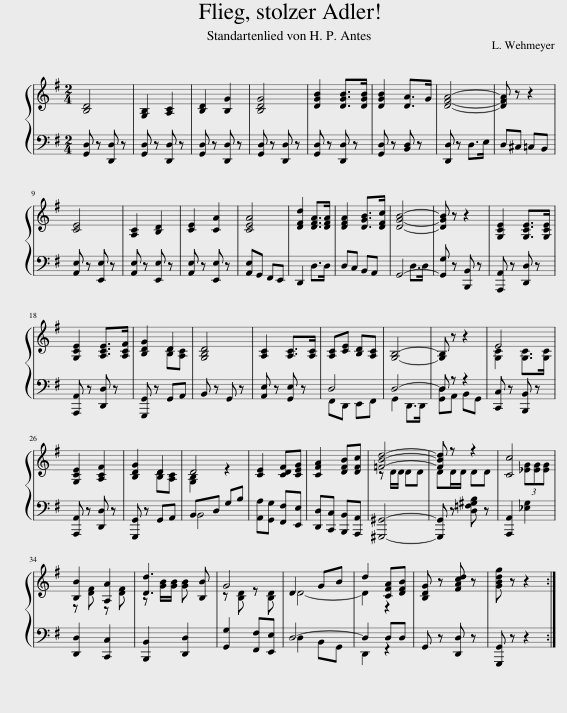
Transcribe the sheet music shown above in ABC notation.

X:1
%%score { ( 1 4 ) | ( 2 3 ) }
L:1/8
M:2/4
I:linebreak $
K:G
V:1 treble
V:4 treble
V:2 bass
V:3 bass
V:1
 [B,D]4 | [G,B,]2 [A,C]2 | [B,D]2 [B,G]2 | [B,DG]4 | [DGB]2 [DGB]>[DGB] | %5
 [DGB]2 [DA]>G | [DFA]4- | [DFA] z z2 |$ [CE]4 | [A,C]2 [B,D]2 | %10
 [CE]2 [CA]2 | [CEA]4 | [DFd]2 [DFA]>[DFA] | [DFA]2 [DGB]>[DFc] | [DGB]4- | %15
 [DGB] z z2 | [G,CE]2 [G,CE]>[G,CE] |$ [G,CE]2 [A,CE]>[A,CF] | [B,DG]2 D2 | [G,B,D]4 | %20
 [A,C]2 [A,C]>[A,C] | [A,C][CE] [B,D][A,C] | [G,B,]4- | [G,B,] z z2 | E4 |$ %25
 [G,CE]2 [A,CF]2 | [B,DG]2 D2 | D4 | [CE]2 [CDF][CEG] | [CFA]2 [DFB][DFc] | %30
 [=FBd]4- | [FBd] z z2 | [Cc]4 |$ [B,B]2 [A,A]2 | [Dd]3 [B,B] | %35
 G4 | D2 GB | d2 [CFA][DFB] | [B,DG] z [FAcd] z | [GBdg] z z2 :| %40
V:2
 [G,,D,] z [D,,D,] z | [G,,D,] z [D,,D,] z | [G,,D,] z [D,,D,] z | [G,,D,] z [D,,D,] z | [G,,D,] z [D,,D,] z | %5
 [G,,D,] z [B,,D,] z | [D,,D,] z D,>E, | D,^C, =C,B,, |$ [A,,E,] z [E,,E,] z | [A,,E,] z [E,,E,] z | %10
 [A,,E,] z [E,,E,] z | [A,,E,]G,, F,,E,, | D,,2 D,>D, | D,C, B,,A,, | G,,4- | %15
 [G,,G,] z [B,,,B,,] z | [A,,,A,,] z [D,,D,] z |$ [A,,,A,,] z [D,,D,] z | [G,,,G,,] z G,,A,, | B,, z G,, z | %20
 [A,,E,] z [G,,E,] z | D,4 | D,4- | D, z z2 | [C,,C,] z [B,,,B,,] z |$ %25
 [A,,,A,,] z [D,,D,] z | [G,,,G,,] z G,,A,, | B,,D, G,B, | [A,,A,][G,,G,] [F,,F,][E,,E,] | [D,,D,][C,,C,] [B,,,B,,][A,,,A,,] | %30
 [^G,,,^G,,]4- | [G,,,G,,] z [D,=F,^G,B,] z | [A,,,A,,]2 [_E,G,]2 |$ [D,,D,]2 [C,,C,]2 | [B,,,B,,]2 [D,,D,]2 | %35
 [G,,G,]2 [F,,F,][E,,E,] | D,4- | D,2 D,D, | G,, z [D,,D,] z | [G,,,G,,] z z2 :| %40
V:3
 x4 | x4 | x4 | x4 | x4 | %5
 x4 | x4 | x4 |$ x4 | x4 | %10
 x4 | x4 | x4 | x4 | x2 D,>D, | %15
 x4 | x4 |$ x4 | x4 | x4 | %20
 x4 | F,,D,, E,,F,, | G,,2 D,,>D,, | [G,,D,]A,, B,,G,, | x4 |$ %25
 x4 | x4 | B,,4 | x4 | x4 | %30
 x4 | x4 | x4 |$ x4 | x4 | %35
 x4 | D,2 B,,G,, | D,,2 z2 | x4 | x4 :| %40
V:4
 x4 | x4 | x4 | x4 | x4 | %5
 x4 | x4 | x4 |$ x4 | x4 | %10
 x4 | x4 | x4 | x4 | x4 | %15
 x4 | x4 |$ x4 | x2 [B,D][A,C] | x4 | %20
 x4 | x4 | x4 | x4 | [G,C]2 [G,C]>[G,C] |$ %25
 x4 | x2 [B,D][A,C] | [G,B,]2 z2 | x4 | x4 | %30
 z D/D/ DD | DD/D/ DD | x2 (3[_EG][EG][EG] |$ z [DF] z [DF] | z [GB]/[GB]/ [GB] x | %35
 z [B,D] z [B,D] | D4- | D2 z2 | x4 | x4 :| %40
